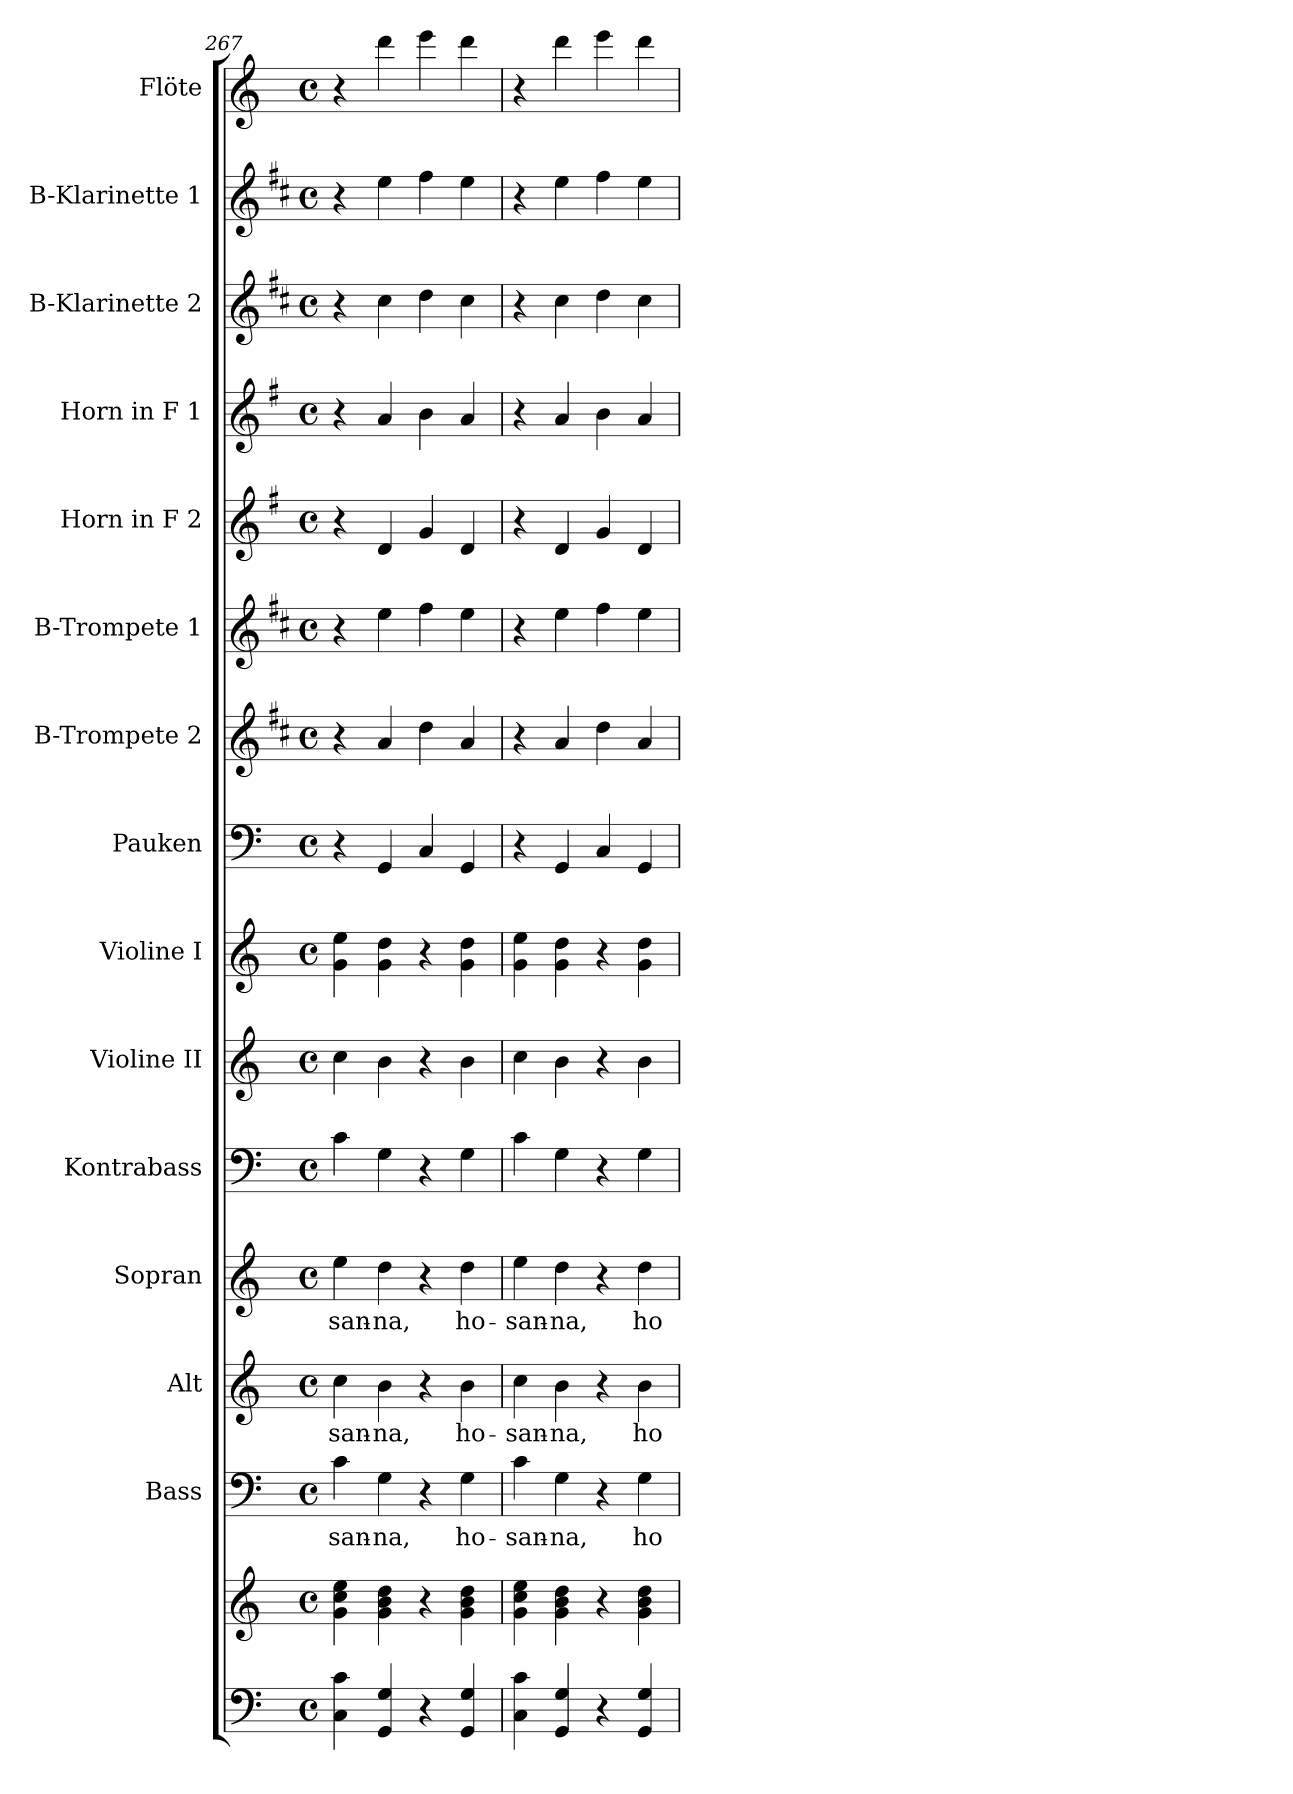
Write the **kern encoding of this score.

**kern	**kern	**kern	**text	**kern	**text	**kern	**text	**kern	**kern	**kern	**kern	**kern	**kern	**kern	**kern	**kern	**kern	**kern
*part15	*part15	*part14	*part14	*part13	*part13	*part12	*part12	*part11	*part10	*part9	*part8	*part7	*part6	*part5	*part4	*part3	*part2	*part1
*staff16	*staff15	*staff14	*staff14	*staff13	*staff13	*staff12	*staff12	*staff11	*staff10	*staff9	*staff8	*staff7	*staff6	*staff5	*staff4	*staff3	*staff2	*staff1
*	*	*I"Bass	*	*I"Alt	*	*I"Sopran	*	*I"Kontrabass	*I"Violine II	*I"Violine I	*I"Pauken	*I"B-Trompete 2	*I"B-Trompete 1	*I"Horn in F 2	*I"Horn in F 1	*I"B-Klarinette 2	*I"B-Klarinette 1	*I"Flöte
*	*	*I'B.	*	*I'A.	*	*I'S.	*	*I'Kb.	*I'Vl. II	*I'Vl. I	*I'Pk.	*I'B Trp. 2	*I'B Trp. 1	*	*	*I'B Kl. 2	*I'B Kl. 1	*I'Fl.
*clefF4	*clefG2	*clefF4	*	*clefG2	*	*clefG2	*	*clefF4	*clefG2	*clefG2	*clefF4	*clefG2	*clefG2	*clefG2	*clefG2	*clefG2	*clefG2	*clefG2
*	*	*	*	*	*	*	*	*ITrd7c12	*	*	*	*ITrd1c2	*ITrd1c2	*ITrd4c7	*ITrd4c7	*ITrd1c2	*ITrd1c2	*
*k[]	*k[]	*k[]	*	*k[]	*	*k[]	*	*k[]	*k[]	*k[]	*k[]	*k[]	*k[]	*k[]	*k[]	*k[]	*k[]	*k[]
*C:	*C:	*C:	*	*C:	*	*C:	*	*C:	*C:	*C:	*C:	*C:	*C:	*C:	*C:	*C:	*C:	*C:
*M4/4	*M4/4	*M4/4	*	*M4/4	*	*M4/4	*	*M4/4	*M4/4	*M4/4	*M4/4	*M4/4	*M4/4	*M4/4	*M4/4	*M4/4	*M4/4	*M4/4
*met(c)	*met(c)	*met(c)	*	*met(c)	*	*met(c)	*	*met(c)	*met(c)	*met(c)	*met(c)	*met(c)	*met(c)	*met(c)	*met(c)	*met(c)	*met(c)	*met(c)
=267	=267	=267	=267	=267	=267	=267	=267	=267	=267	=267	=267	=267	=267	=267	=267	=267	=267	=267
!	!	!	!LO:LY:b	!	!LO:LY:b	!	!LO:LY:b	!	!	!	!	!	!	!	!	!	!	!
4C\ 4c\	4g\ 4cc\ 4ee\	4c\	-san-	4cc\	-san-	4ee\	-san-	4C\	4cc\	4g\ 4ee\	4r	4r	4r	4r	4r	4r	4r	4r
!	!	!	!LO:LY:b	!	!LO:LY:b	!	!LO:LY:b	!	!	!	!	!	!	!	!	!	!	!
4GG/ 4G/	4g\ 4b\ 4dd\	4G\	-na,	4b\	-na,	4dd\	-na,	4GG\	4b\	4g\ 4dd\	4GG/	4g/	4dd\	4G/	4d/	4b\	4dd\	4ddd\
4r	4r	4r	.	4r	.	4r	.	4r	4r	4r	4C/	4cc\	4ee\	4c/	4e\	4cc\	4ee\	4eee\
!	!	!	!LO:LY:b	!	!LO:LY:b	!	!LO:LY:b	!	!	!	!	!	!	!	!	!	!	!
4GG/ 4G/	4g\ 4b\ 4dd\	4G\	ho-	4b\	ho-	4dd\	ho-	4GG\	4b\	4g\ 4dd\	4GG/	4g/	4dd\	4G/	4d/	4b\	4dd\	4ddd\
=268	=268	=268	=268	=268	=268	=268	=268	=268	=268	=268	=268	=268	=268	=268	=268	=268	=268	=268
!	!	!	!LO:LY:b	!	!LO:LY:b	!	!LO:LY:b	!	!	!	!	!	!	!	!	!	!	!
4C\ 4c\	4g\ 4cc\ 4ee\	4c\	-san-	4cc\	-san-	4ee\	-san-	4C\	4cc\	4g\ 4ee\	4r	4r	4r	4r	4r	4r	4r	4r
!	!	!	!LO:LY:b	!	!LO:LY:b	!	!LO:LY:b	!	!	!	!	!	!	!	!	!	!	!
4GG/ 4G/	4g\ 4b\ 4dd\	4G\	-na,	4b\	-na,	4dd\	-na,	4GG\	4b\	4g\ 4dd\	4GG/	4g/	4dd\	4G/	4d/	4b\	4dd\	4ddd\
4r	4r	4r	.	4r	.	4r	.	4r	4r	4r	4C/	4cc\	4ee\	4c/	4e\	4cc\	4ee\	4eee\
!	!	!	!LO:LY:b	!	!LO:LY:b	!	!LO:LY:b	!	!	!	!	!	!	!	!	!	!	!
4GG/ 4G/	4g\ 4b\ 4dd\	4G\	ho-	4b\	ho-	4dd\	ho-	4GG\	4b\	4g\ 4dd\	4GG/	4g/	4dd\	4G/	4d/	4b\	4dd\	4ddd\
=	=	=	=	=	=	=	=	=	=	=	=	=	=	=	=	=	=	=
*-	*-	*-	*-	*-	*-	*-	*-	*-	*-	*-	*-	*-	*-	*-	*-	*-	*-	*-
